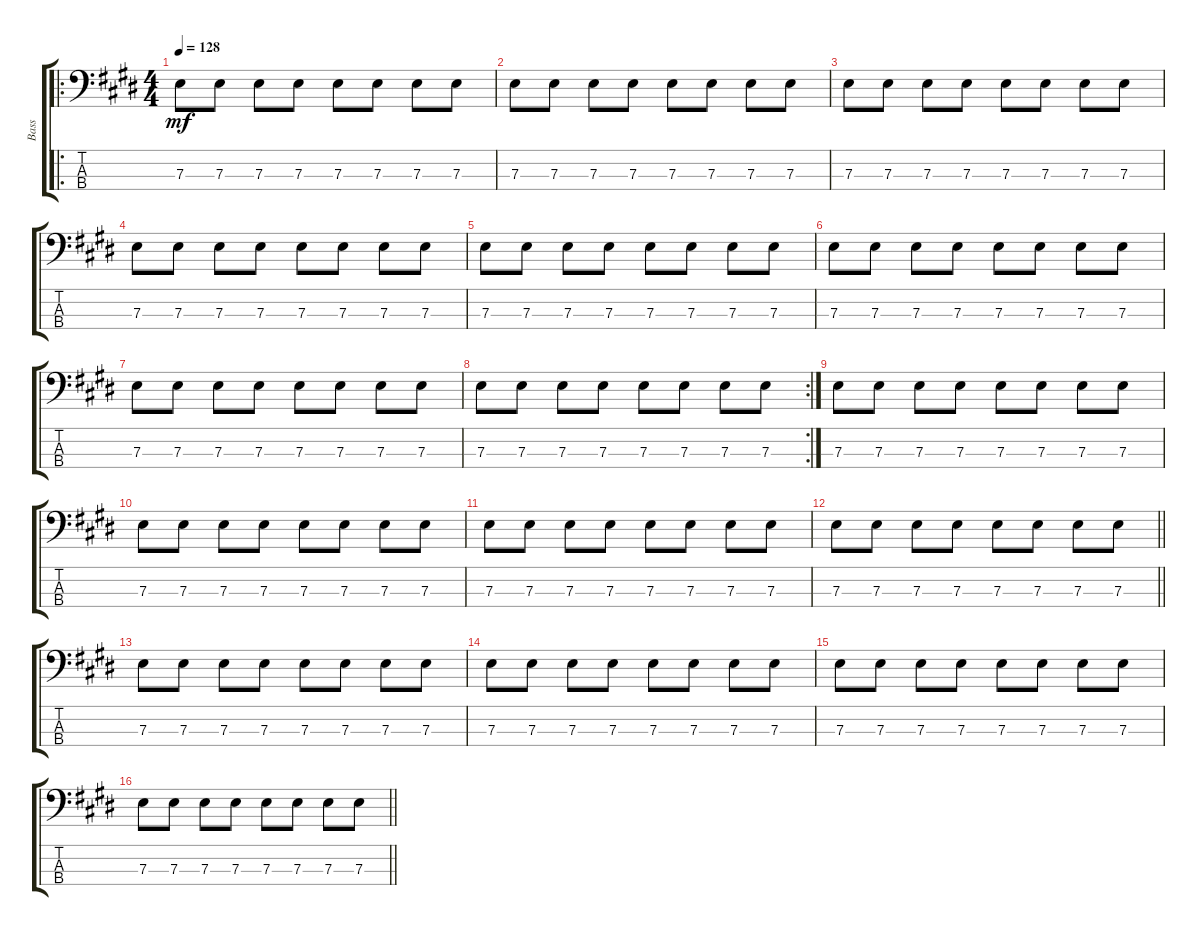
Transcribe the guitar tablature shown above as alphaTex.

\track ("Bass" "Bass") {instrument electricbassfinger}
\staff {score tabs}
\tuning (G2 D2 A1 E1) {hide}
\ro
\ts (4 4)
\tempo 128
\clef f4
\ks c#minor
7.3.8{dy mf} 7.3.8 7.3.8 7.3.8 7.3.8 7.3.8 7.3.8 7.3.8 |
\ks e
7.3.8 7.3.8 7.3.8 7.3.8 7.3.8 7.3.8 7.3.8 7.3.8 |
\ks c#minor
7.3.8 7.3.8 7.3.8 7.3.8 7.3.8 7.3.8 7.3.8 7.3.8 |
7.3.8 7.3.8 7.3.8 7.3.8 7.3.8 7.3.8 7.3.8 7.3.8 |
\ks e
7.3.8 7.3.8 7.3.8 7.3.8 7.3.8 7.3.8 7.3.8 7.3.8 |
\ks c#minor
7.3.8 7.3.8 7.3.8 7.3.8 7.3.8 7.3.8 7.3.8 7.3.8 |
7.3.8 7.3.8 7.3.8 7.3.8 7.3.8 7.3.8 7.3.8 7.3.8 |
\rc 2
7.3.8 7.3.8 7.3.8 7.3.8 7.3.8 7.3.8 7.3.8 7.3.8 |
\ks e
7.3.8 7.3.8 7.3.8 7.3.8 7.3.8 7.3.8 7.3.8 7.3.8 |
\ks c#minor
7.3.8 7.3.8 7.3.8 7.3.8 7.3.8 7.3.8 7.3.8 7.3.8 |
7.3.8 7.3.8 7.3.8 7.3.8 7.3.8 7.3.8 7.3.8 7.3.8 |
\barLineRight lightlight
7.3.8 7.3.8 7.3.8 7.3.8 7.3.8 7.3.8 7.3.8 7.3.8 |
\ks e
7.3.8 7.3.8 7.3.8 7.3.8 7.3.8 7.3.8 7.3.8 7.3.8 |
\ks c#minor
7.3.8 7.3.8 7.3.8 7.3.8 7.3.8 7.3.8 7.3.8 7.3.8 |
7.3.8 7.3.8 7.3.8 7.3.8 7.3.8 7.3.8 7.3.8 7.3.8 |
\barLineRight lightlight
7.3.8 7.3.8 7.3.8 7.3.8 7.3.8 7.3.8 7.3.8 7.3.8
